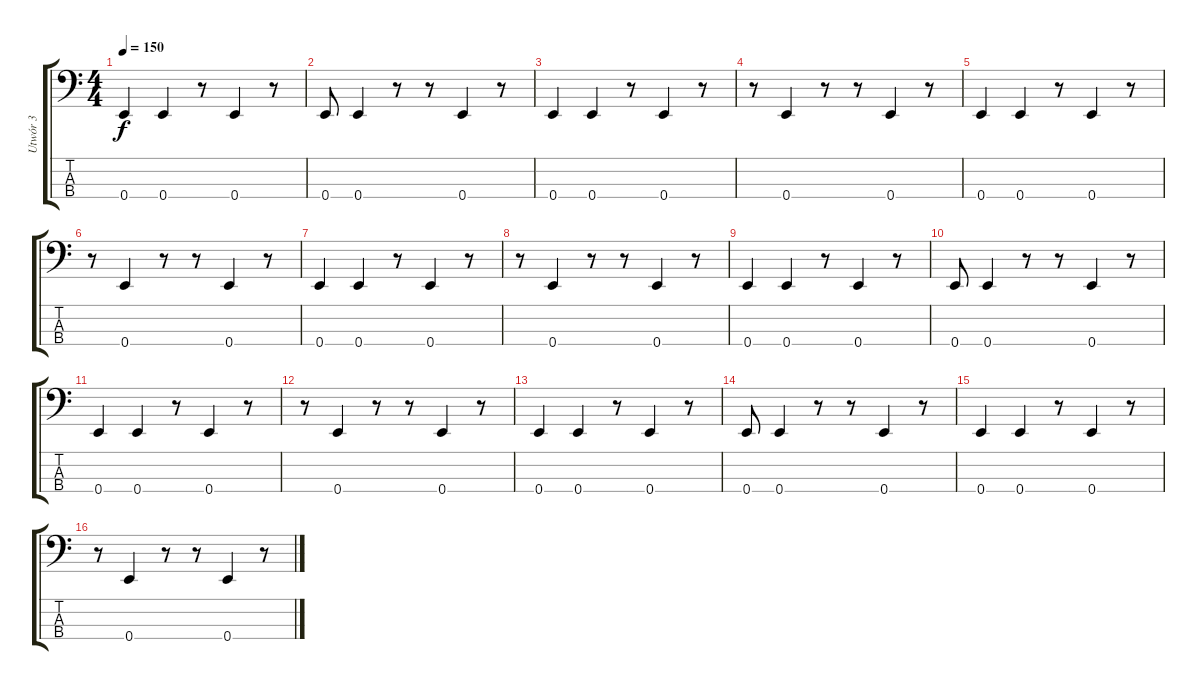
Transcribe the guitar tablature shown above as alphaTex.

\track ("Utwór 3" "Utwór 3") {instrument synthbass1}
\staff {score tabs}
\tuning (G2 D2 A1 E1) {hide}
\ts (4 4)
\tempo 150
\clef f4
\ks c
0.4.4{dy f} 0.4.4 r.8 0.4.4 r.8 |
0.4.8 0.4.4 r.8 r.8 0.4.4 r.8 |
0.4.4 0.4.4 r.8 0.4.4 r.8 |
r.8 0.4.4 r.8 r.8 0.4.4 r.8 |
0.4.4 0.4.4 r.8 0.4.4 r.8 |
r.8 0.4.4 r.8 r.8 0.4.4 r.8 |
0.4.4 0.4.4 r.8 0.4.4 r.8 |
r.8 0.4.4 r.8 r.8 0.4.4 r.8 |
0.4.4 0.4.4 r.8 0.4.4 r.8 |
0.4.8 0.4.4 r.8 r.8 0.4.4 r.8 |
0.4.4 0.4.4 r.8 0.4.4 r.8 |
r.8 0.4.4 r.8 r.8 0.4.4 r.8 |
0.4.4 0.4.4 r.8 0.4.4 r.8 |
0.4.8 0.4.4 r.8 r.8 0.4.4 r.8 |
0.4.4 0.4.4 r.8 0.4.4 r.8 |
r.8 0.4.4 r.8 r.8 0.4.4 r.8
